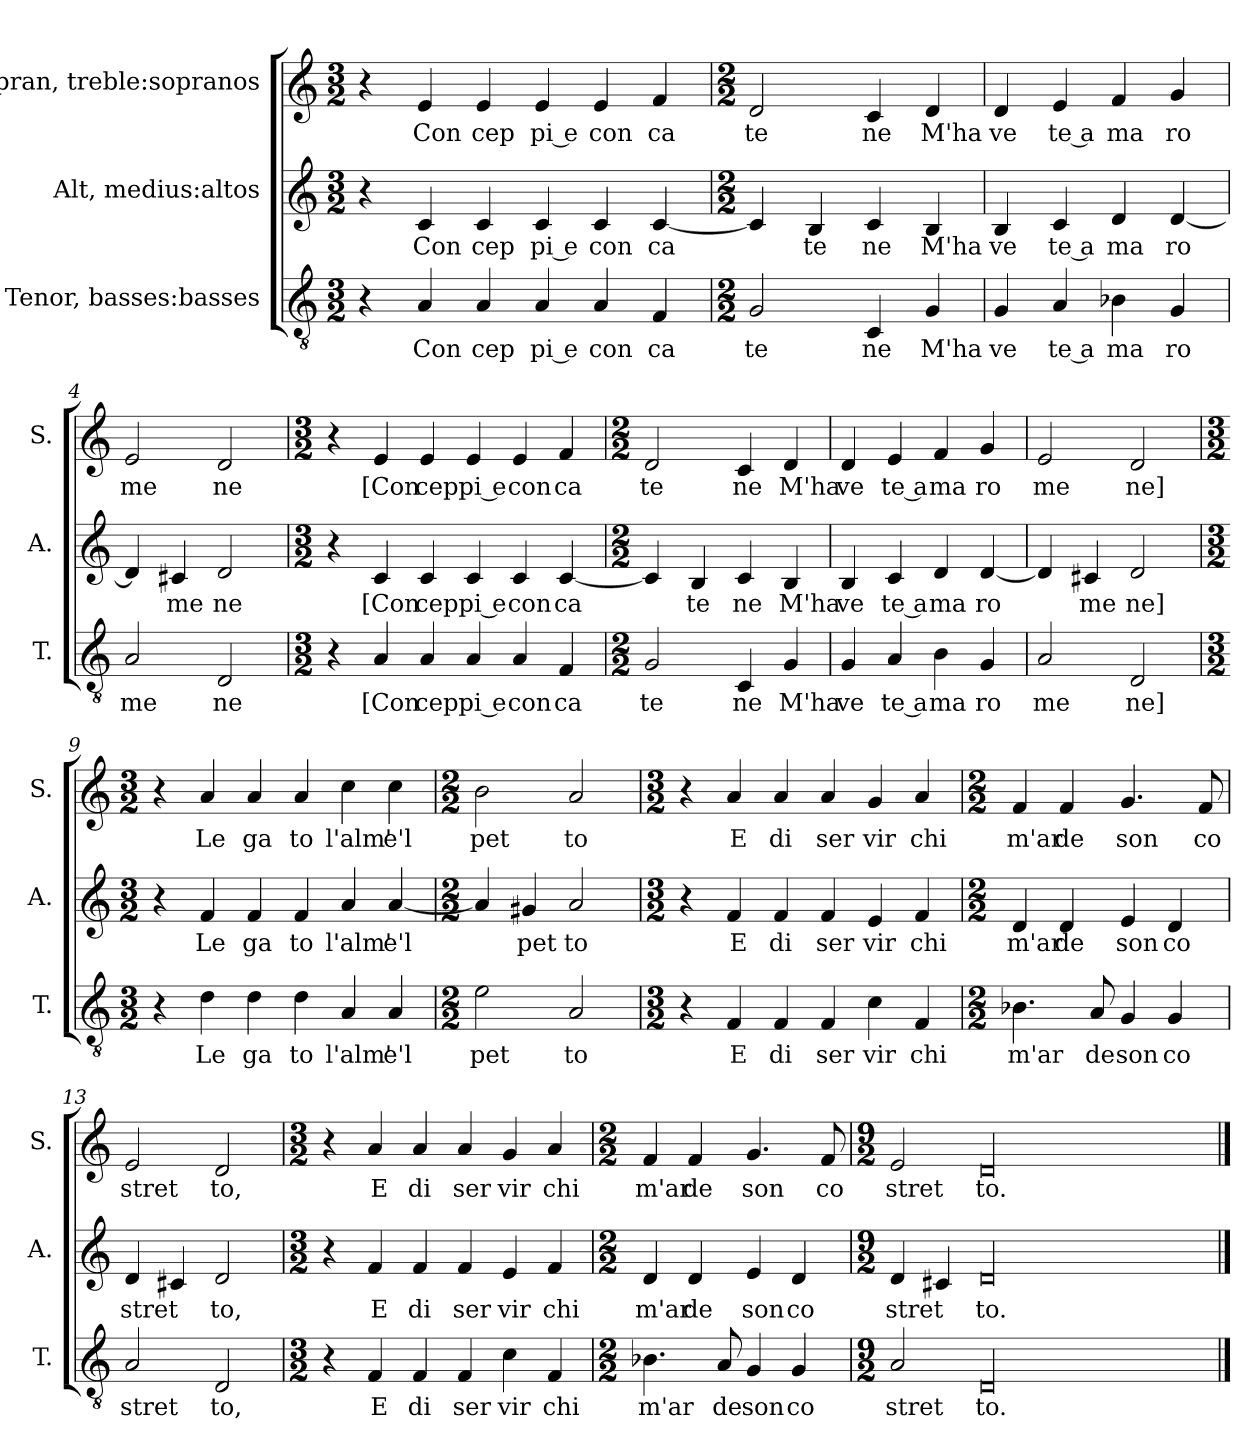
**kern	**text	**kern	**text	**kern	**text
*part3	*part3	*part2	*part2	*part1	*part1
*staff3	*staff3	*staff2	*staff2	*staff1	*staff1
*I"Tenor, basses:basses	*	*I"Alt, medius:altos	*	*I"Sopran, treble:sopranos	*
*I'T.	*	*I'A.	*	*I'S.	*
*clefGv2	*	*clefG2	*	*clefG2	*
*k[]	*	*k[]	*	*k[]	*
*M3/2	*	*M3/2	*	*M3/2	*
*MM192	*	*MM192	*	*MM192	*
=1	=1	=1	=1	=1	=1
4r	.	4r	.	4r	.
!	!LO:LY:b	!	!LO:LY:b	!	!LO:LY:b
4A/	Con	4c/	Con	4e/	Con
!	!LO:LY:b	!	!LO:LY:b	!	!LO:LY:b
4A/	cep	4c/	cep	4e/	cep
!	!LO:LY:b	!	!LO:LY:b	!	!LO:LY:b
4A/	pi e	4c/	pi e	4e/	pi e
!	!LO:LY:b	!	!LO:LY:b	!	!LO:LY:b
4A/	con	4c/	con	4e/	con
!	!LO:LY:b	!	!LO:LY:b	!	!LO:LY:b
4F/	ca	[4c/	ca	4f/	ca
=2	=2	=2	=2	=2	=2
*M2/2	*	*M2/2	*	*M2/2	*
!	!LO:LY:b	!	!	!	!LO:LY:b
2G/	te	4c/]	.	2d/	te
!	!	!	!LO:LY:b	!	!
.	.	4B/	te	.	.
!	!LO:LY:b	!	!LO:LY:b	!	!LO:LY:b
4C/	ne	4c/	ne	4c/	ne
!	!LO:LY:b	!	!LO:LY:b	!	!LO:LY:b
4G/	M'ha	4B/	M'ha	4d/	M'ha
=3	=3	=3	=3	=3	=3
!	!LO:LY:b	!	!LO:LY:b	!	!LO:LY:b
4G/	ve	4B/	ve	4d/	ve
!	!LO:LY:b	!	!LO:LY:b	!	!LO:LY:b
4A/	te a	4c/	te a	4e/	te a
!	!LO:LY:b	!	!LO:LY:b	!	!LO:LY:b
4B-X\	ma	4d/	ma	4f/	ma
!	!LO:LY:b	!	!LO:LY:b	!	!LO:LY:b
4G/	ro	[4d/	ro	4g/	ro
=4	=4	=4	=4	=4	=4
!	!LO:LY:b	!	!	!	!LO:LY:b
2A/	me	4d/]	.	2e/	me
!	!	!	!LO:LY:b	!	!
.	.	4c#X/	me	.	.
!	!LO:LY:b	!	!LO:LY:b	!	!LO:LY:b
2D/	ne	2d/	ne	2d/	ne
!!LO:LB:g=z
=5	=5	=5	=5	=5	=5
*M3/2	*	*M3/2	*	*M3/2	*
4r	.	4r	.	4r	.
!	!LO:LY:b	!	!LO:LY:b	!	!LO:LY:b
4A/	[Con	4c/	[Con	4e/	[Con
!	!LO:LY:b	!	!LO:LY:b	!	!LO:LY:b
4A/	cep	4c/	cep	4e/	cep
!	!LO:LY:b	!	!LO:LY:b	!	!LO:LY:b
4A/	pi e	4c/	pi e	4e/	pi e
!	!LO:LY:b	!	!LO:LY:b	!	!LO:LY:b
4A/	con	4c/	con	4e/	con
!	!LO:LY:b	!	!LO:LY:b	!	!LO:LY:b
4F/	ca	[4c/	ca	4f/	ca
=6	=6	=6	=6	=6	=6
*M2/2	*	*M2/2	*	*M2/2	*
!	!LO:LY:b	!	!	!	!LO:LY:b
2G/	te	4c/]	.	2d/	te
!	!	!	!LO:LY:b	!	!
.	.	4B/	te	.	.
!	!LO:LY:b	!	!LO:LY:b	!	!LO:LY:b
4C/	ne	4c/	ne	4c/	ne
!	!LO:LY:b	!	!LO:LY:b	!	!LO:LY:b
4G/	M'ha	4B/	M'ha	4d/	M'ha
=7	=7	=7	=7	=7	=7
!	!LO:LY:b	!	!LO:LY:b	!	!LO:LY:b
4G/	ve	4B/	ve	4d/	ve
!	!LO:LY:b	!	!LO:LY:b	!	!LO:LY:b
4A/	te a	4c/	te a	4e/	te a
!	!LO:LY:b	!	!LO:LY:b	!	!LO:LY:b
4B\	ma	4d/	ma	4f/	ma
!	!LO:LY:b	!	!LO:LY:b	!	!LO:LY:b
4G/	ro	[4d/	ro	4g/	ro
=8	=8	=8	=8	=8	=8
!	!LO:LY:b	!	!	!	!LO:LY:b
2A/	me	4d/]	.	2e/	me
!	!	!	!LO:LY:b	!	!
.	.	4c#X/	me	.	.
!	!LO:LY:b	!	!LO:LY:b	!	!LO:LY:b
2D/	ne]	2d/	ne]	2d/	ne]
=9	=9	=9	=9	=9	=9
*M3/2	*	*M3/2	*	*M3/2	*
4r	.	4r	.	4r	.
!	!LO:LY:b	!	!LO:LY:b	!	!LO:LY:b
4d\	Le	4f/	Le	4a/	Le
!	!LO:LY:b	!	!LO:LY:b	!	!LO:LY:b
4d\	ga	4f/	ga	4a/	ga
!	!LO:LY:b	!	!LO:LY:b	!	!LO:LY:b
4d\	to	4f/	to	4a/	to
!	!LO:LY:b	!	!LO:LY:b	!	!LO:LY:b
4A/	l'alm'	4a/	l'alm'	4cc\	l'alm'
!	!LO:LY:b	!	!LO:LY:b	!	!LO:LY:b
4A/	e'l	[4a/	e'l	4cc\	e'l
!!LO:LB:g=z
=10	=10	=10	=10	=10	=10
*M2/2	*	*M2/2	*	*M2/2	*
!	!LO:LY:b	!	!	!	!LO:LY:b
2e\	pet	4a/]	.	2b\	pet
!	!	!	!LO:LY:b	!	!
.	.	4g#X/	pet	.	.
!	!LO:LY:b	!	!LO:LY:b	!	!LO:LY:b
2A/	to	2a/	to	2a/	to
=11	=11	=11	=11	=11	=11
*M3/2	*	*M3/2	*	*M3/2	*
4r	.	4r	.	4r	.
!	!LO:LY:b	!	!LO:LY:b	!	!LO:LY:b
4F/	E	4f/	E	4a/	E
!	!LO:LY:b	!	!LO:LY:b	!	!LO:LY:b
4F/	di	4f/	di	4a/	di
!	!LO:LY:b	!	!LO:LY:b	!	!LO:LY:b
4F/	ser	4f/	ser	4a/	ser
!	!LO:LY:b	!	!LO:LY:b	!	!LO:LY:b
4c\	vir	4e/	vir	4g/	vir
!	!LO:LY:b	!	!LO:LY:b	!	!LO:LY:b
4F/	chi	4f/	chi	4a/	chi
=12	=12	=12	=12	=12	=12
*M2/2	*	*M2/2	*	*M2/2	*
!	!LO:LY:b	!	!LO:LY:b	!	!LO:LY:b
4.B-X\	m'ar	4d/	m'ar	4f/	m'ar
!	!	!	!LO:LY:b	!	!LO:LY:b
.	.	4d/	de	4f/	de
!	!LO:LY:b	!	!	!	!
8A/	de	.	.	.	.
!	!LO:LY:b	!	!LO:LY:b	!	!LO:LY:b
4G/	son	4e/	son	4.g/	son
!	!LO:LY:b	!	!LO:LY:b	!	!
4G/	co	4d/	co	.	.
!	!	!	!	!	!LO:LY:b
.	.	.	.	8f/	co
=13	=13	=13	=13	=13	=13
!	!LO:LY:b	!	!LO:LY:b	!	!LO:LY:b
2A/	stret	4d/	stret	2e/	stret
.	.	4c#X/	.	.	.
!	!LO:LY:b	!	!LO:LY:b	!	!LO:LY:b
2D/	to,	2d/	to,	2d/	to,
=14	=14	=14	=14	=14	=14
*M3/2	*	*M3/2	*	*M3/2	*
4r	.	4r	.	4r	.
!	!LO:LY:b	!	!LO:LY:b	!	!LO:LY:b
4F/	E	4f/	E	4a/	E
!	!LO:LY:b	!	!LO:LY:b	!	!LO:LY:b
4F/	di	4f/	di	4a/	di
!	!LO:LY:b	!	!LO:LY:b	!	!LO:LY:b
4F/	ser	4f/	ser	4a/	ser
!	!LO:LY:b	!	!LO:LY:b	!	!LO:LY:b
4c\	vir	4e/	vir	4g/	vir
!	!LO:LY:b	!	!LO:LY:b	!	!LO:LY:b
4F/	chi	4f/	chi	4a/	chi
!!LO:PB:g=z
=15	=15	=15	=15	=15	=15
*M2/2	*	*M2/2	*	*M2/2	*
!	!LO:LY:b	!	!LO:LY:b	!	!LO:LY:b
4.B-X\	m'ar	4d/	m'ar	4f/	m'ar
!	!	!	!LO:LY:b	!	!LO:LY:b
.	.	4d/	de	4f/	de
!	!LO:LY:b	!	!	!	!
8A/	de	.	.	.	.
!	!LO:LY:b	!	!LO:LY:b	!	!LO:LY:b
4G/	son	4e/	son	4.g/	son
!	!LO:LY:b	!	!LO:LY:b	!	!
4G/	co	4d/	co	.	.
!	!	!	!	!	!LO:LY:b
.	.	.	.	8f/	co
=16	=16	=16	=16	=16	=16
*M9/2	*	*M9/2	*	*M9/2	*
!	!LO:LY:b	!	!LO:LY:b	!	!LO:LY:b
2A/	stret	4d/	stret	2e/	stret
.	.	4c#X/	.	.	.
!	!LO:LY:b	!	!LO:LY:b	!	!LO:LY:b
00D/	to.	00d/	to.	00d/	to.
==	==	==	==	==	==
*-	*-	*-	*-	*-	*-
